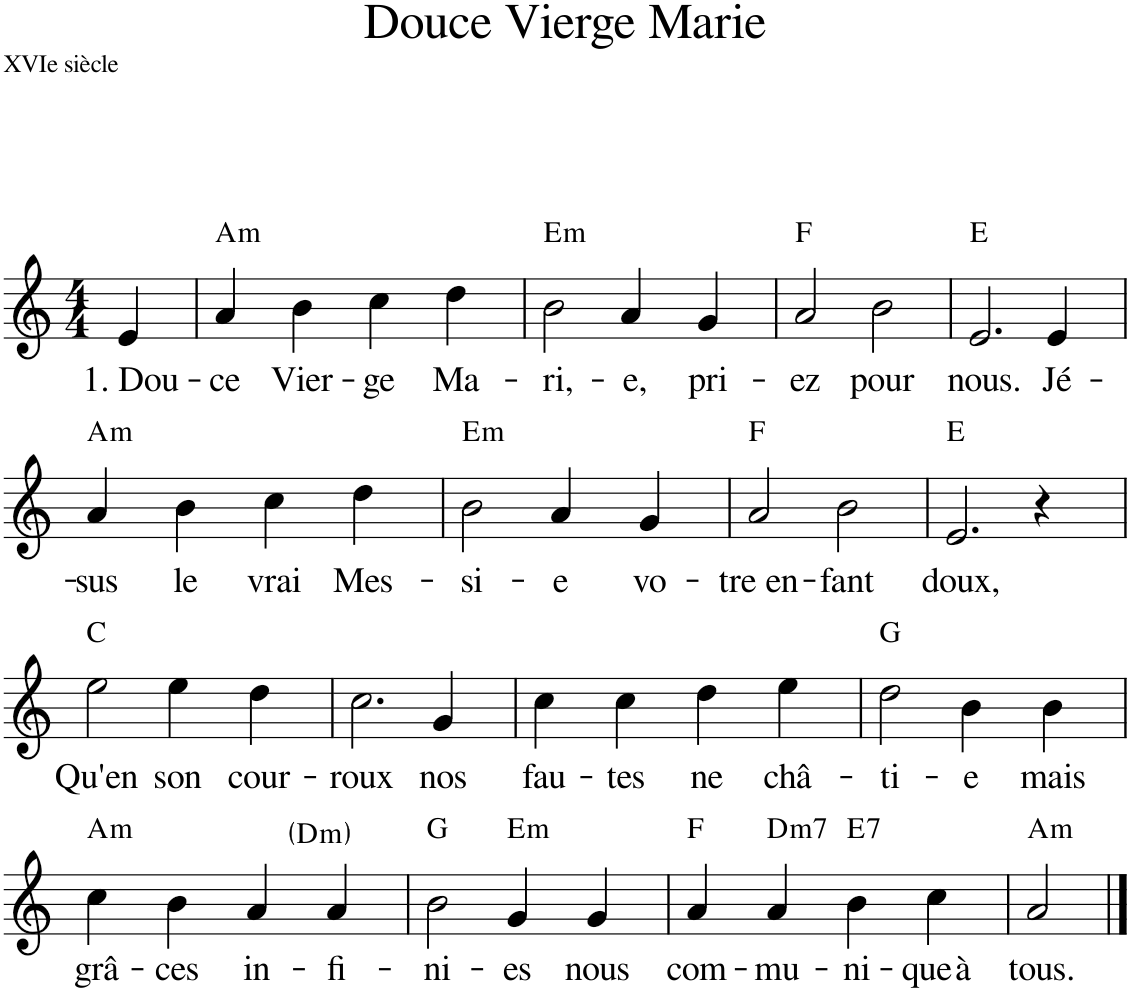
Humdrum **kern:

**kern	**text	**harte
*part1	*part1	*part1
*staff1	*staff1	*
*I"1	*	*
*clefG2	*	*
*k[]	*	*
*M4/4	*	*
=1	=1	=1
!	!LO:LY:b	!
4e/	1. Dou-	.
=2	=2	=2
!	!LO:LY:b	!LO:H:kt=m
4a/	-ce	A:min
!	!LO:LY:b	!
4b\	Vier-	.
!	!LO:LY:b	!
4cc\	-ge	.
!	!LO:LY:b	!
4dd\	Ma-	.
=3	=3	=3
!	!LO:LY:b	!LO:H:kt=m
2b\	-ri,-	E:min
!	!LO:LY:b	!
4a/	-e,	.
!	!LO:LY:b	!
4g/	pri-	.
=4	=4	=4
!	!LO:LY:b	!
2a/	-ez	F:maj
!	!LO:LY:b	!
2b\	pour	.
=5	=5	=5
!	!LO:LY:b	!
2.e/	nous.	E:maj
!	!LO:LY:b	!
4e/	Jé-	.
!!LO:LB:g=z
=6	=6	=6
!	!LO:LY:b	!LO:H:kt=m
4a/	-sus	A:min
!	!LO:LY:b	!
4b\	le	.
!	!LO:LY:b	!
4cc\	vrai	.
!	!LO:LY:b	!
4dd\	Mes-	.
=7	=7	=7
!	!LO:LY:b	!LO:H:kt=m
2b\	-si-	E:min
!	!LO:LY:b	!
4a/	-e	.
!	!LO:LY:b	!
4g/	vo-	.
=8	=8	=8
!	!LO:LY:b	!
2a/	-tre en-	F:maj
!	!LO:LY:b	!
2b\	-fant	.
=9	=9	=9
!	!LO:LY:b	!
2.e/	doux,	E:maj
4r	.	.
!!LO:LB:g=z
=10	=10	=10
!	!LO:LY:b	!
2ee\	Qu'en	C:maj
!	!LO:LY:b	!
4ee\	son	.
!	!LO:LY:b	!
4dd\	cour-	.
=11	=11	=11
!	!LO:LY:b	!
2.cc\	-roux	.
!	!LO:LY:b	!
4g/	nos	.
=12	=12	=12
!	!LO:LY:b	!
4cc\	fau-	.
!	!LO:LY:b	!
4cc\	-tes	.
!	!LO:LY:b	!
4dd\	ne	.
!	!LO:LY:b	!
4ee\	châ-	.
=13	=13	=13
!	!LO:LY:b	!
2dd\	-ti-	G:maj
!	!LO:LY:b	!
4b\	-e	.
!	!LO:LY:b	!
4b\	mais	.
!!LO:LB:g=z
=14	=14	=14
!	!LO:LY:b	!LO:H:kt=m
4cc\	grâ-	A:min
!	!LO:LY:b	!
4b\	-ces	.
!	!LO:LY:b	!
4a/	in-	.
!	!LO:LY:b	!LO:H:kt=m
4a/	-fi-	D:min
=15	=15	=15
!	!LO:LY:b	!
2b\	-ni-	G:maj
!	!LO:LY:b	!LO:H:kt=m
4g/	-es	E:min
!	!LO:LY:b	!
4g/	nous	.
=16	=16	=16
!	!LO:LY:b	!
4a/	com-	F:maj
!	!LO:LY:b	!LO:H:kt=m7
4a/	-mu-	D:min7
!	!LO:LY:b	!LO:H:kt=7
4b\	-ni-	E:7
!	!LO:LY:b	!
4cc\	-que à	.
=17	=17	=17
!	!LO:LY:b	!LO:H:kt=m
2a/	tous.	A:min
==	==	==
*-	*-	*-
